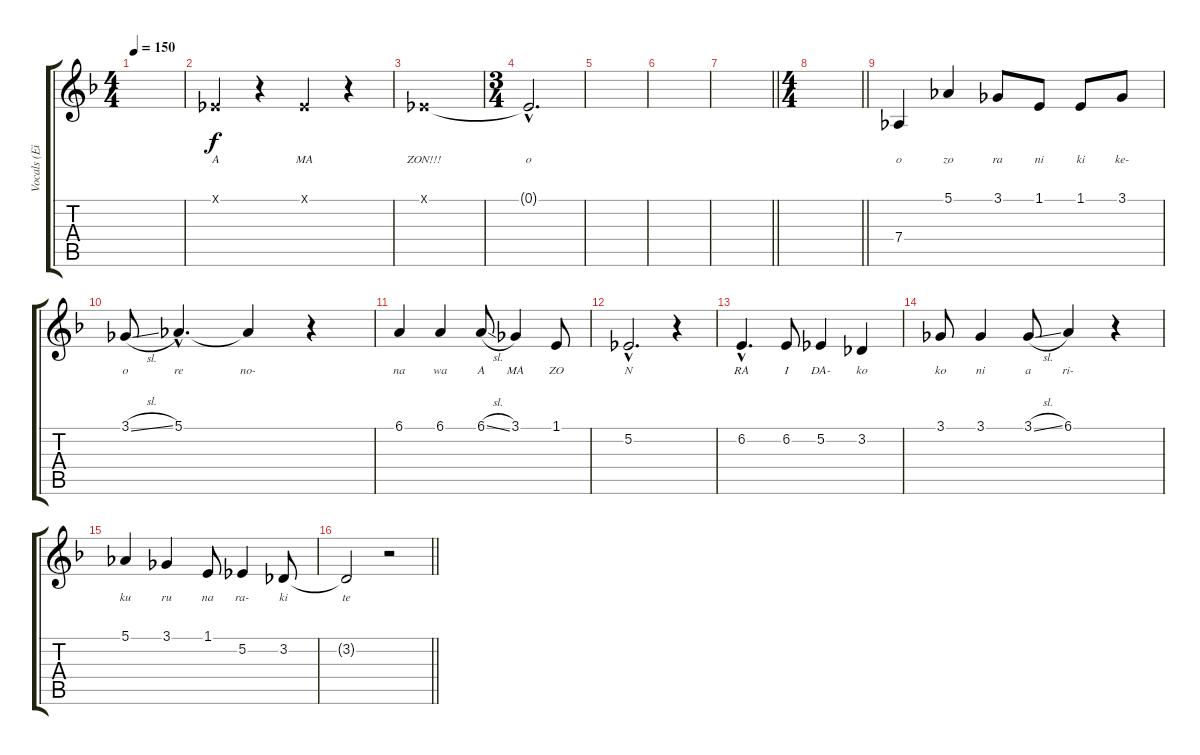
\track ("Vocals (Eizo)" "Vocals (Ei") {instrument flute}
\staff {score tabs}
\tuning (Eb4 Bb3 Gb3 Db3 Ab2 Eb2) {hide}
\ts (4 4)
\tempo 150
\clef g2
\ks f
|
0.1{x}.4{lyrics (0 "A") lyrics (1 "") lyrics (2 "") lyrics (3 "") lyrics (4 "")} r.4 0.1{x}.4{lyrics (0 "MA") lyrics (1 "") lyrics (2 "") lyrics (3 "") lyrics (4 "")} r.4 |
0.1{x}.1{lyrics (0 "ZON!!!") lyrics (1 "") lyrics (2 "") lyrics (3 "") lyrics (4 "")} |
\ts (3 4)
0.1{hac t}.2{d lyrics (0 "o") lyrics (1 "") lyrics (2 "") lyrics (3 "") lyrics (4 "")} |
|
|
\barLineRight lightlight
|
\ts (4 4)
\barLineRight lightlight
|
7.4.4{lyrics (0 "o") lyrics (1 "") lyrics (2 "") lyrics (3 "") lyrics (4 "")} 5.1.4{lyrics (0 "zo") lyrics (1 "") lyrics (2 "") lyrics (3 "") lyrics (4 "")} 3.1.8{lyrics (0 "ra") lyrics (1 "") lyrics (2 "") lyrics (3 "") lyrics (4 "")} 1.1.8{lyrics (0 "ni") lyrics (1 "") lyrics (2 "") lyrics (3 "") lyrics (4 "")} 1.1.8{lyrics (0 "ki") lyrics (1 "") lyrics (2 "") lyrics (3 "") lyrics (4 "")} 3.1.8{lyrics (0 "ke-") lyrics (1 "") lyrics (2 "") lyrics (3 "") lyrics (4 "")} |
3.1{sl}.8{lyrics (0 "o") lyrics (1 "") lyrics (2 "") lyrics (3 "") lyrics (4 "")} 5.1{hac}.4{d lyrics (0 "re") lyrics (1 "") lyrics (2 "") lyrics (3 "") lyrics (4 "")} 5.1{t}.4{lyrics (0 "no-") lyrics (1 "") lyrics (2 "") lyrics (3 "") lyrics (4 "")} r.4 |
6.1.4{lyrics (0 "na") lyrics (1 "") lyrics (2 "") lyrics (3 "") lyrics (4 "")} 6.1.4{lyrics (0 "wa") lyrics (1 "") lyrics (2 "") lyrics (3 "") lyrics (4 "")} 6.1{sl}.8{lyrics (0 "A") lyrics (1 "") lyrics (2 "") lyrics (3 "") lyrics (4 "")} 3.1.4{lyrics (0 "MA") lyrics (1 "") lyrics (2 "") lyrics (3 "") lyrics (4 "")} 1.1.8{lyrics (0 "ZO") lyrics (1 "") lyrics (2 "") lyrics (3 "") lyrics (4 "")} |
5.2{hac}.2{d lyrics (0 "N") lyrics (1 "") lyrics (2 "") lyrics (3 "") lyrics (4 "")} r.4 |
6.2{hac}.4{d lyrics (0 "RA") lyrics (1 "") lyrics (2 "") lyrics (3 "") lyrics (4 "")} 6.2.8{lyrics (0 "I") lyrics (1 "") lyrics (2 "") lyrics (3 "") lyrics (4 "")} 5.2.4{lyrics (0 "DA-") lyrics (1 "") lyrics (2 "") lyrics (3 "") lyrics (4 "")} 3.2.4{lyrics (0 "ko") lyrics (1 "") lyrics (2 "") lyrics (3 "") lyrics (4 "")} |
3.1.8{lyrics (0 "ko") lyrics (1 "") lyrics (2 "") lyrics (3 "") lyrics (4 "")} 3.1.4{lyrics (0 "ni") lyrics (1 "") lyrics (2 "") lyrics (3 "") lyrics (4 "")} 3.1{sl}.8{lyrics (0 "a") lyrics (1 "") lyrics (2 "") lyrics (3 "") lyrics (4 "")} 6.1.4{lyrics (0 "ri-") lyrics (1 "") lyrics (2 "") lyrics (3 "") lyrics (4 "")} r.4 |
5.1.4{lyrics (0 "ku") lyrics (1 "") lyrics (2 "") lyrics (3 "") lyrics (4 "")} 3.1.4{lyrics (0 "ru") lyrics (1 "") lyrics (2 "") lyrics (3 "") lyrics (4 "")} 1.1.8{lyrics (0 "na") lyrics (1 "") lyrics (2 "") lyrics (3 "") lyrics (4 "")} 5.2.4{lyrics (0 "ra-") lyrics (1 "") lyrics (2 "") lyrics (3 "") lyrics (4 "")} 3.2.8{lyrics (0 "ki") lyrics (1 "") lyrics (2 "") lyrics (3 "") lyrics (4 "")} |
\barLineRight lightlight
3.2{t}.2{lyrics (0 "te") lyrics (1 "") lyrics (2 "") lyrics (3 "") lyrics (4 "")} r.2
